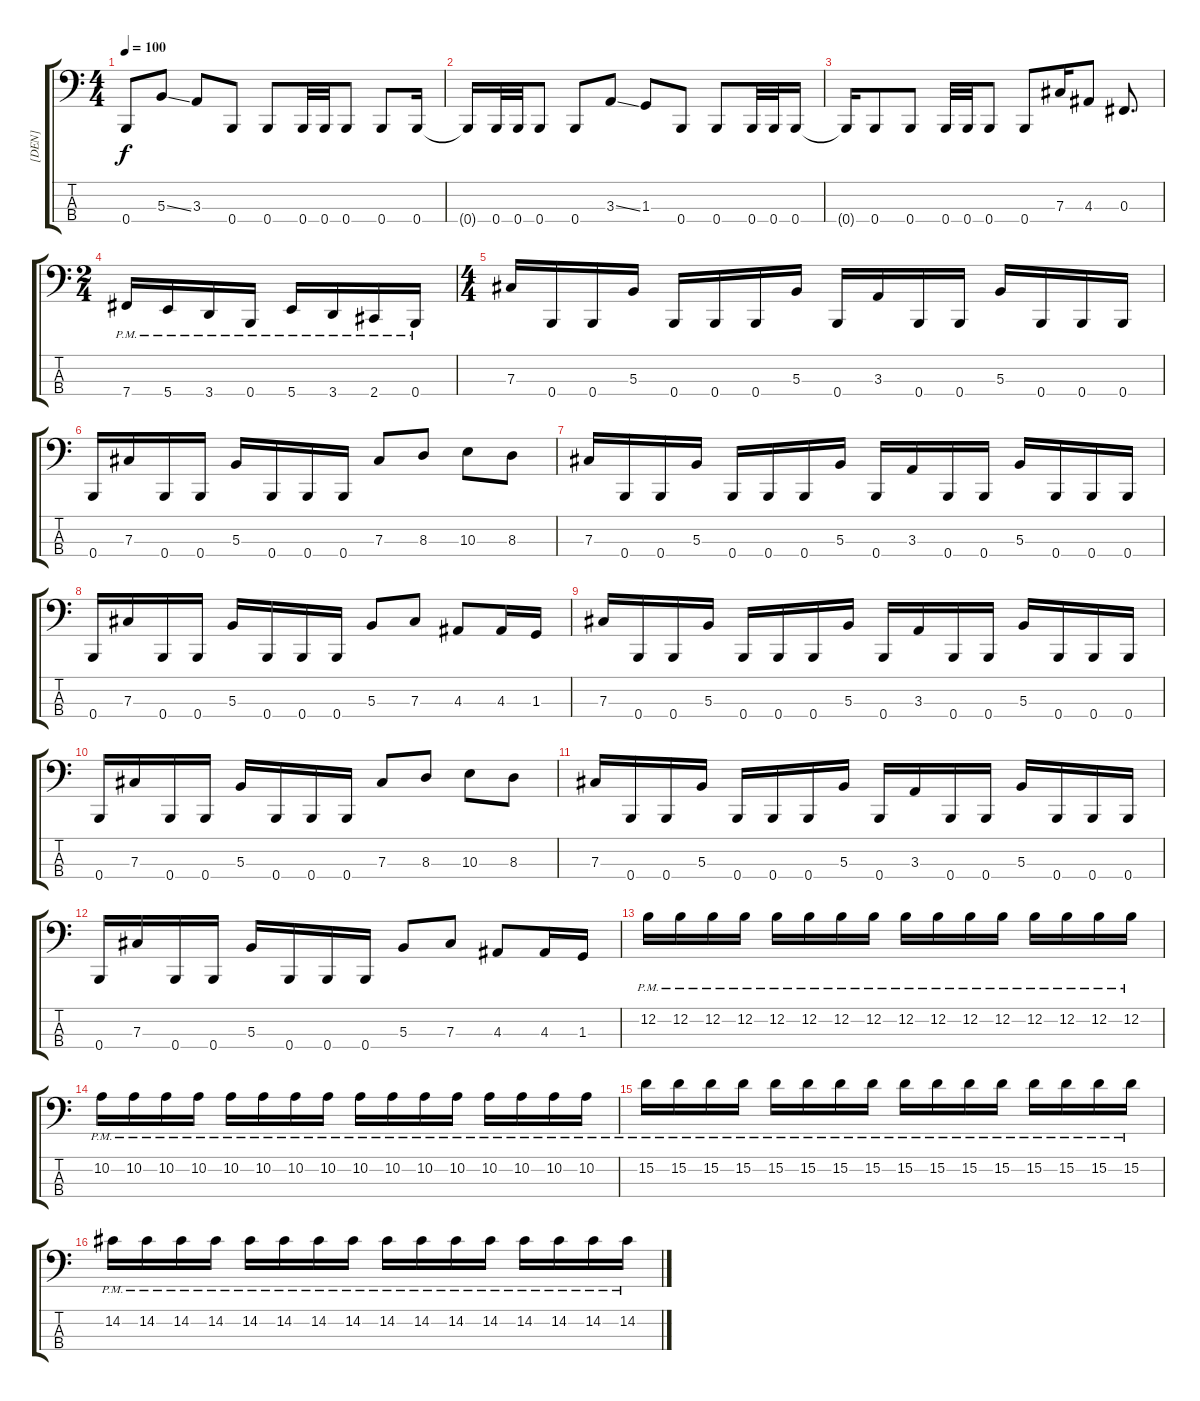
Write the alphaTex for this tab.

\track ("[DEN]" "[DEN]") {instrument electricbasspick}
\staff {score tabs}
\tuning (E2 B1 Gb1 B0) {hide}
\ts (4 4)
\tempo 100
\clef f4
\ks c
0.4.8{dy f} 5.3{ss}.8 3.3.8 0.4.8 0.4.8 0.4.32 0.4.32 0.4.8 0.4.8 0.4.16 |
0.4{t}.16 0.4.32 0.4.32 0.4.8 0.4.8 3.3{ss}.8 1.3.8 0.4.8 0.4.8 0.4.32 0.4.32 0.4.16 |
0.4{t}.16 0.4.8 0.4.8 0.4.32 0.4.32 0.4.8 0.4.8 7.3.16 4.3.8 0.3.8{d} |
\ts (2 4)
7.4{pm}.16 5.4{pm}.16 3.4{pm}.16 0.4{pm}.16 5.4{pm}.16 3.4{pm}.16 2.4{pm}.16 0.4{pm}.16 |
\ts (4 4)
7.3.16 0.4.16 0.4.16 5.3.16 0.4.16 0.4.16 0.4.16 5.3.16 0.4.16 3.3.16 0.4.16 0.4.16 5.3.16 0.4.16 0.4.16 0.4.16 |
0.4.16 7.3.16 0.4.16 0.4.16 5.3.16 0.4.16 0.4.16 0.4.16 7.3.8 8.3.8 10.3.8 8.3.8 |
7.3.16 0.4.16 0.4.16 5.3.16 0.4.16 0.4.16 0.4.16 5.3.16 0.4.16 3.3.16 0.4.16 0.4.16 5.3.16 0.4.16 0.4.16 0.4.16 |
0.4.16 7.3.16 0.4.16 0.4.16 5.3.16 0.4.16 0.4.16 0.4.16 5.3.8 7.3.8 4.3.8 4.3.16 1.3.16 |
7.3.16 0.4.16 0.4.16 5.3.16 0.4.16 0.4.16 0.4.16 5.3.16 0.4.16 3.3.16 0.4.16 0.4.16 5.3.16 0.4.16 0.4.16 0.4.16 |
0.4.16 7.3.16 0.4.16 0.4.16 5.3.16 0.4.16 0.4.16 0.4.16 7.3.8 8.3.8 10.3.8 8.3.8 |
7.3.16 0.4.16 0.4.16 5.3.16 0.4.16 0.4.16 0.4.16 5.3.16 0.4.16 3.3.16 0.4.16 0.4.16 5.3.16 0.4.16 0.4.16 0.4.16 |
0.4.16 7.3.16 0.4.16 0.4.16 5.3.16 0.4.16 0.4.16 0.4.16 5.3.8 7.3.8 4.3.8 4.3.16 1.3.16 |
12.2{pm}.16 12.2{pm}.16 12.2{pm}.16 12.2{pm}.16 12.2{pm}.16 12.2{pm}.16 12.2{pm}.16 12.2{pm}.16 12.2{pm}.16 12.2{pm}.16 12.2{pm}.16 12.2{pm}.16 12.2{pm}.16 12.2{pm}.16 12.2{pm}.16 12.2{pm}.16 |
10.2{pm}.16 10.2{pm}.16 10.2{pm}.16 10.2{pm}.16 10.2{pm}.16 10.2{pm}.16 10.2{pm}.16 10.2{pm}.16 10.2{pm}.16 10.2{pm}.16 10.2{pm}.16 10.2{pm}.16 10.2{pm}.16 10.2{pm}.16 10.2{pm}.16 10.2{pm}.16 |
15.2{pm}.16 15.2{pm}.16 15.2{pm}.16 15.2{pm}.16 15.2{pm}.16 15.2{pm}.16 15.2{pm}.16 15.2{pm}.16 15.2{pm}.16 15.2{pm}.16 15.2{pm}.16 15.2{pm}.16 15.2{pm}.16 15.2{pm}.16 15.2{pm}.16 15.2{pm}.16 |
14.2{pm}.16 14.2{pm}.16 14.2{pm}.16 14.2{pm}.16 14.2{pm}.16 14.2{pm}.16 14.2{pm}.16 14.2{pm}.16 14.2{pm}.16 14.2{pm}.16 14.2{pm}.16 14.2{pm}.16 14.2{pm}.16 14.2{pm}.16 14.2{pm}.16 14.2{pm}.16
